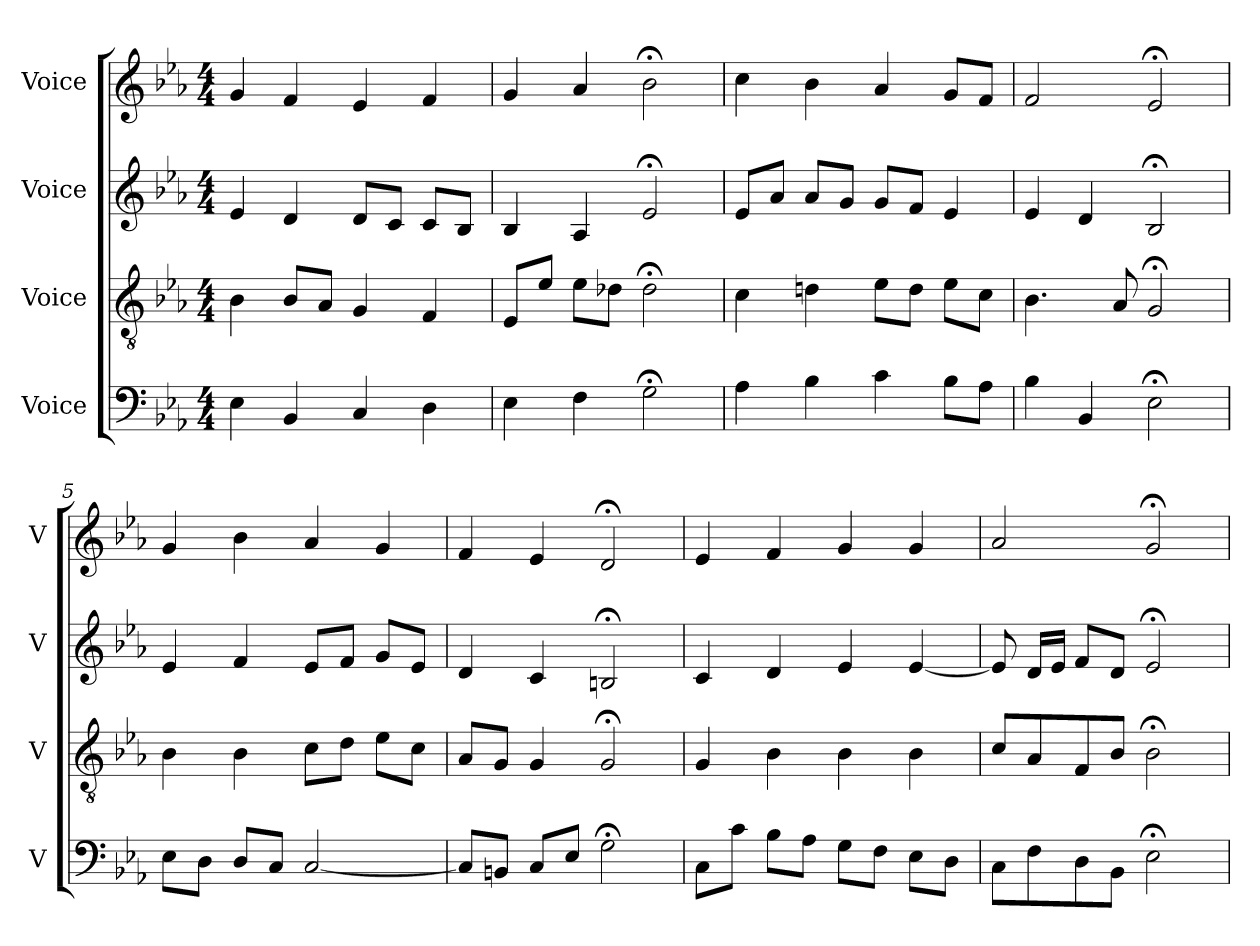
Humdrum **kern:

**kern	**kern	**kern	**kern
*part4	*part3	*part2	*part1
*staff4	*staff3	*staff2	*staff1
*I"Voice	*I"Voice	*I"Voice	*I"Voice
*I'V	*I'V	*I'V	*I'V
*clefF4	*clefGv2	*clefG2	*clefG2
*k[b-e-a-]	*k[b-e-a-]	*k[b-e-a-]	*k[b-e-a-]
*M4/4	*M4/4	*M4/4	*M4/4
=1	=1	=1	=1
4E-\	4B-\	4e-/	4g/
4BB-/	8B-/L	4d/	4f/
.	8A-/J	.	.
4C/	4G/	8d/L	4e-/
.	.	8c/J	.
4D\	4F/	8c/L	4f/
.	.	8B-/J	.
=2	=2	=2	=2
4E-\	8E-/L	4B-/	4g/
.	8e-/J	.	.
4F\	8e-\L	4A-/	4a-/
.	8d-X\J	.	.
2G;<\	2d-;<\	2e-;</	2b-;<\
=3	=3	=3	=3
4A-\	4c\	8e-/L	4cc\
.	.	8a-/J	.
4B-\	4dn\	8a-/L	4b-\
.	.	8g/J	.
4c\	8e-\L	8g/L	4a-/
.	8d\J	8f/J	.
8B-\L	8e-\L	4e-/	8g/L
8A-\J	8c\J	.	8f/J
=4	=4	=4	=4
4B-\	4.B-\	4e-/	2f/
4BB-/	.	4d/	.
.	8A-/	.	.
2E-;<\	2G;</	2B-;</	2e-;</
=5	=5	=5	=5
8E-\L	4B-\	4e-/	4g/
8D\J	.	.	.
8D/L	4B-\	4f/	4b-\
8C/J	.	.	.
[2C/	8c\L	8e-/L	4a-/
.	8d\J	8f/J	.
.	8e-\L	8g/L	4g/
.	8c\J	8e-/J	.
=6	=6	=6	=6
8C/L]	8A-/L	4d/	4f/
8BBn/J	8G/J	.	.
8C/L	4G/	4c/	4e-/
8E-/J	.	.	.
2G;<\	2G;</	2Bn;</	2d;</
!!LO:LB:g=z
=7	=7	=7	=7
8C\L	4G/	4c/	4e-/
8c\J	.	.	.
8B-\L	4B-\	4d/	4f/
8A-\J	.	.	.
8G\L	4B-\	4e-/	4g/
8F\J	.	.	.
8E-\L	4B-\	[4e-/	4g/
8D\J	.	.	.
=8	=8	=8	=8
8C\L	8c/L	8e-/]	2a-/
8F\	8A-/	16d/LL	.
.	.	16e-/JJ	.
8D\	8F/	8f/L	.
8BB-\J	8B-/J	8d/J	.
2E-;<\	2B-;<\	2e-;</	2g;</
=	=	=	=
*-	*-	*-	*-
